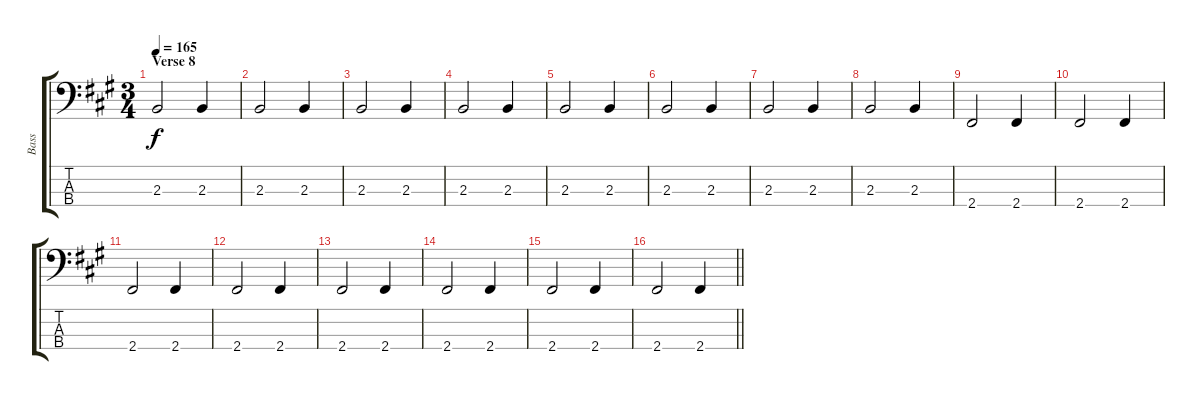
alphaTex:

\track ("Bass" "Bass") {instrument electricbassfinger}
\staff {score tabs}
\tuning (G2 D2 A1 E1) {hide}
\ts (3 4)
\section ("" "Verse 8")
\tempo 165
\clef f4
\ks a
2.3.2{dy f} 2.3.4 |
2.3.2 2.3.4 |
2.3.2 2.3.4 |
2.3.2 2.3.4 |
2.3.2 2.3.4 |
2.3.2 2.3.4 |
2.3.2 2.3.4 |
2.3.2 2.3.4 |
2.4.2 2.4.4 |
2.4.2 2.4.4 |
2.4.2 2.4.4 |
2.4.2 2.4.4 |
2.4.2 2.4.4 |
2.4.2 2.4.4 |
2.4.2 2.4.4 |
\barLineRight lightlight
2.4.2 2.4.4
